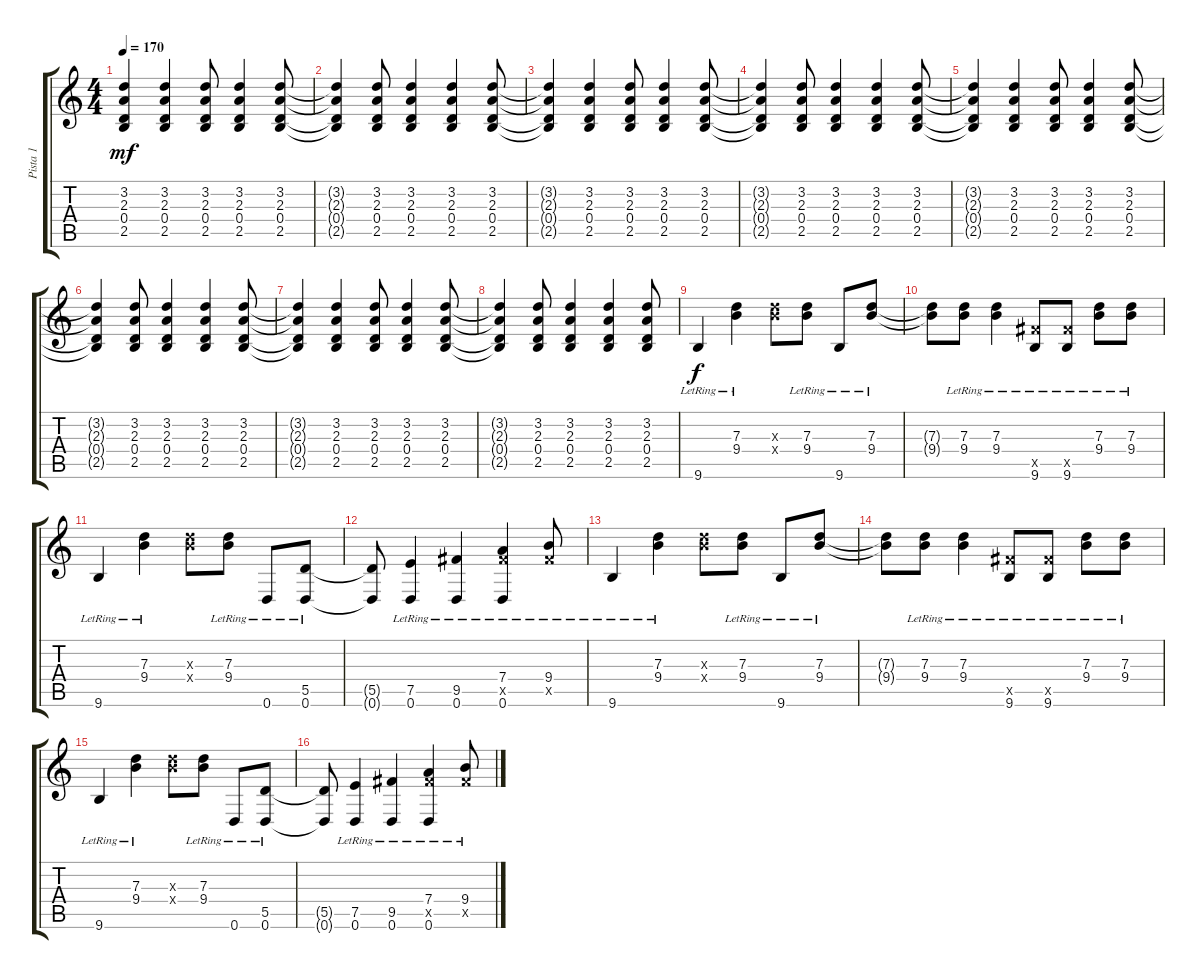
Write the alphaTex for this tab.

\track ("Pista 1" "Pista 1") {instrument acousticguitarsteel}
\staff {score tabs}
\tuning (E4 B3 G3 D3 A2 D2) {hide}
\ts (4 4)
\tempo 170
\clef g2
\ks c
(3.2{t} 2.3{t} 0.4{t} 2.5{t}).4{dy mf} (3.2 2.3 0.4 2.5).4 (3.2 2.3 0.4 2.5).8 (3.2 2.3 0.4 2.5).4 (3.2 2.3 0.4 2.5).8 |
(3.2{t} 2.3{t} 0.4{t} 2.5{t}).4 (3.2 2.3 0.4 2.5).8 (3.2 2.3 0.4 2.5).4 (3.2 2.3 0.4 2.5).4 (3.2 2.3 0.4 2.5).8 |
(3.2{t} 2.3{t} 0.4{t} 2.5{t}).4 (3.2 2.3 0.4 2.5).4 (3.2 2.3 0.4 2.5).8 (3.2 2.3 0.4 2.5).4 (3.2 2.3 0.4 2.5).8 |
(3.2{t} 2.3{t} 0.4{t} 2.5{t}).4 (3.2 2.3 0.4 2.5).8 (3.2 2.3 0.4 2.5).4 (3.2 2.3 0.4 2.5).4 (3.2 2.3 0.4 2.5).8 |
(3.2{t} 2.3{t} 0.4{t} 2.5{t}).4 (3.2 2.3 0.4 2.5).4 (3.2 2.3 0.4 2.5).8 (3.2 2.3 0.4 2.5).4 (3.2 2.3 0.4 2.5).8 |
(3.2{t} 2.3{t} 0.4{t} 2.5{t}).4 (3.2 2.3 0.4 2.5).8 (3.2 2.3 0.4 2.5).4 (3.2 2.3 0.4 2.5).4 (3.2 2.3 0.4 2.5).8 |
(3.2{t} 2.3{t} 0.4{t} 2.5{t}).4 (3.2 2.3 0.4 2.5).4 (3.2 2.3 0.4 2.5).8 (3.2 2.3 0.4 2.5).4 (3.2 2.3 0.4 2.5).8 |
(3.2{t} 2.3{t} 0.4{t} 2.5{t}).4 (3.2 2.3 0.4 2.5).8 (3.2 2.3 0.4 2.5).4 (3.2 2.3 0.4 2.5).4 (3.2 2.3 0.4 2.5).8 |
9.6{lr}.4{dy f} (7.3{lr} 9.4{lr}).4 (7.3{x} 9.4{x}).8 (7.3{lr} 9.4{lr}).8 9.6{lr}.8 (7.3{lr} 9.4{lr}).8 |
(7.3{t} 9.4{t}).8 (7.3{lr} 9.4{lr}).8 (7.3{lr} 9.4{lr}).4 (9.5{x} 9.6{lr}).8 (9.5{x} 9.6{lr}).8 (7.3{lr} 9.4{lr}).8 (7.3{lr} 9.4{lr}).8 |
9.6{lr}.4 (7.3{lr} 9.4{lr}).4 (7.3{x} 9.4{x}).8 (7.3{lr} 9.4{lr}).8 0.6{lr}.8 (5.5{lr} 0.6{lr}).8 |
(5.5{t} 0.6{t}).8 (7.5{lr} 0.6{lr}).4 (9.5{lr} 0.6{lr}).4 (7.4{lr} 9.5{x} 0.6{lr}).4 (9.4{lr} 9.5{x}).8 |
9.6{lr}.4 (7.3{lr} 9.4{lr}).4 (7.3{x} 9.4{x}).8 (7.3{lr} 9.4{lr}).8 9.6{lr}.8 (7.3{lr} 9.4{lr}).8 |
(7.3{t} 9.4{t}).8 (7.3{lr} 9.4{lr}).8 (7.3{lr} 9.4{lr}).4 (9.5{x} 9.6{lr}).8 (9.5{x} 9.6{lr}).8 (7.3{lr} 9.4{lr}).8 (7.3{lr} 9.4{lr}).8 |
9.6{lr}.4 (7.3{lr} 9.4{lr}).4 (7.3{x} 9.4{x}).8 (7.3{lr} 9.4{lr}).8 0.6{lr}.8 (5.5{lr} 0.6{lr}).8 |
(5.5{t} 0.6{t}).8 (7.5{lr} 0.6{lr}).4 (9.5{lr} 0.6{lr}).4 (7.4{lr} 9.5{x} 0.6{lr}).4 (9.4{lr} 9.5{x}).8
